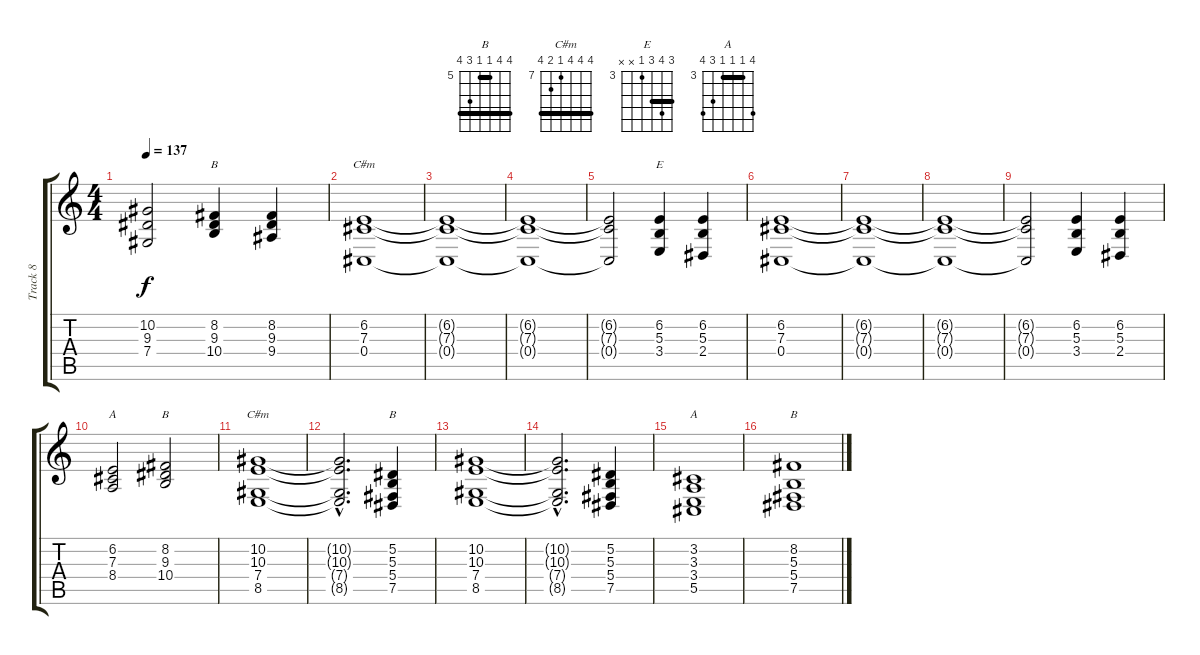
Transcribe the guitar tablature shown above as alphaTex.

\track ("Track 8" "Track 8") {instrument stringensemble1}
\staff {score tabs}
\tuning (Eb4 Bb3 Gb3 Db3 Ab2 Eb2) {hide}
\chord ("B" 8 8 9 10 10 8) {firstfret 8 barre 8}
\chord ("C#m" 5 6 7 0 x x) {firstfret 5}
\chord ("E" 5 6 5 3 x x) {firstfret 3 barre 5}
\chord ("A" 6 6 7 8 x x) {firstfret 6 barre 6}
\chord ("B" 8 8 9 10 x x) {firstfret 8 barre 8}
\chord ("C#m" 10 10 10 7 8 10) {firstfret 7 barre 10}
\chord ("B" 8 5 5 5 7 8) {firstfret 5 barre 5}
\chord ("A" 6 3 3 3 5 6) {firstfret 3 barre 3}
\chord ("B" 8 8 5 5 7 8) {firstfret 5 barre (5 8)}
\ts (4 4)
\tempo 137
\clef g2
\ks c
(10.2{t} 9.3{t} 7.4{t}).2{dy f} (8.2 9.3 10.4).4{ch "B"} (8.2 9.3 9.4).4 |
(6.2 7.3 0.4).1{ch "C#m"} |
(6.2{t} 7.3{t} 0.4{t}).1 |
(6.2{t} 7.3{t} 0.4{t}).1 |
(6.2{t} 7.3{t} 0.4{t}).2 (6.2 5.3 3.4).4{ch "E"} (6.2 5.3 2.4).4 |
(6.2 7.3 0.4).1 |
(6.2{t} 7.3{t} 0.4{t}).1 |
(6.2{t} 7.3{t} 0.4{t}).1 |
(6.2{t} 7.3{t} 0.4{t}).2 (6.2 5.3 3.4).4 (6.2 5.3 2.4).4 |
(6.2 7.3 8.4).2{ch "A"} (8.2 9.3 10.4).2{ch "B"} |
(10.2 10.3 7.4 8.5).1{ch "C#m"} |
(10.2{hac t} 10.3{hac t} 7.4{hac t} 8.5{hac t}).2{d} (5.2 5.3 5.4 7.5).4{ch "B"} |
(10.2 10.3 7.4 8.5).1 |
(10.2{hac t} 10.3{hac t} 7.4{hac t} 8.5{hac t}).2{d} (5.2 5.3 5.4 7.5).4 |
(3.2 3.3 3.4 5.5).1{ch "A"} |
(8.2 5.3 5.4 7.5).1{ch "B"}
